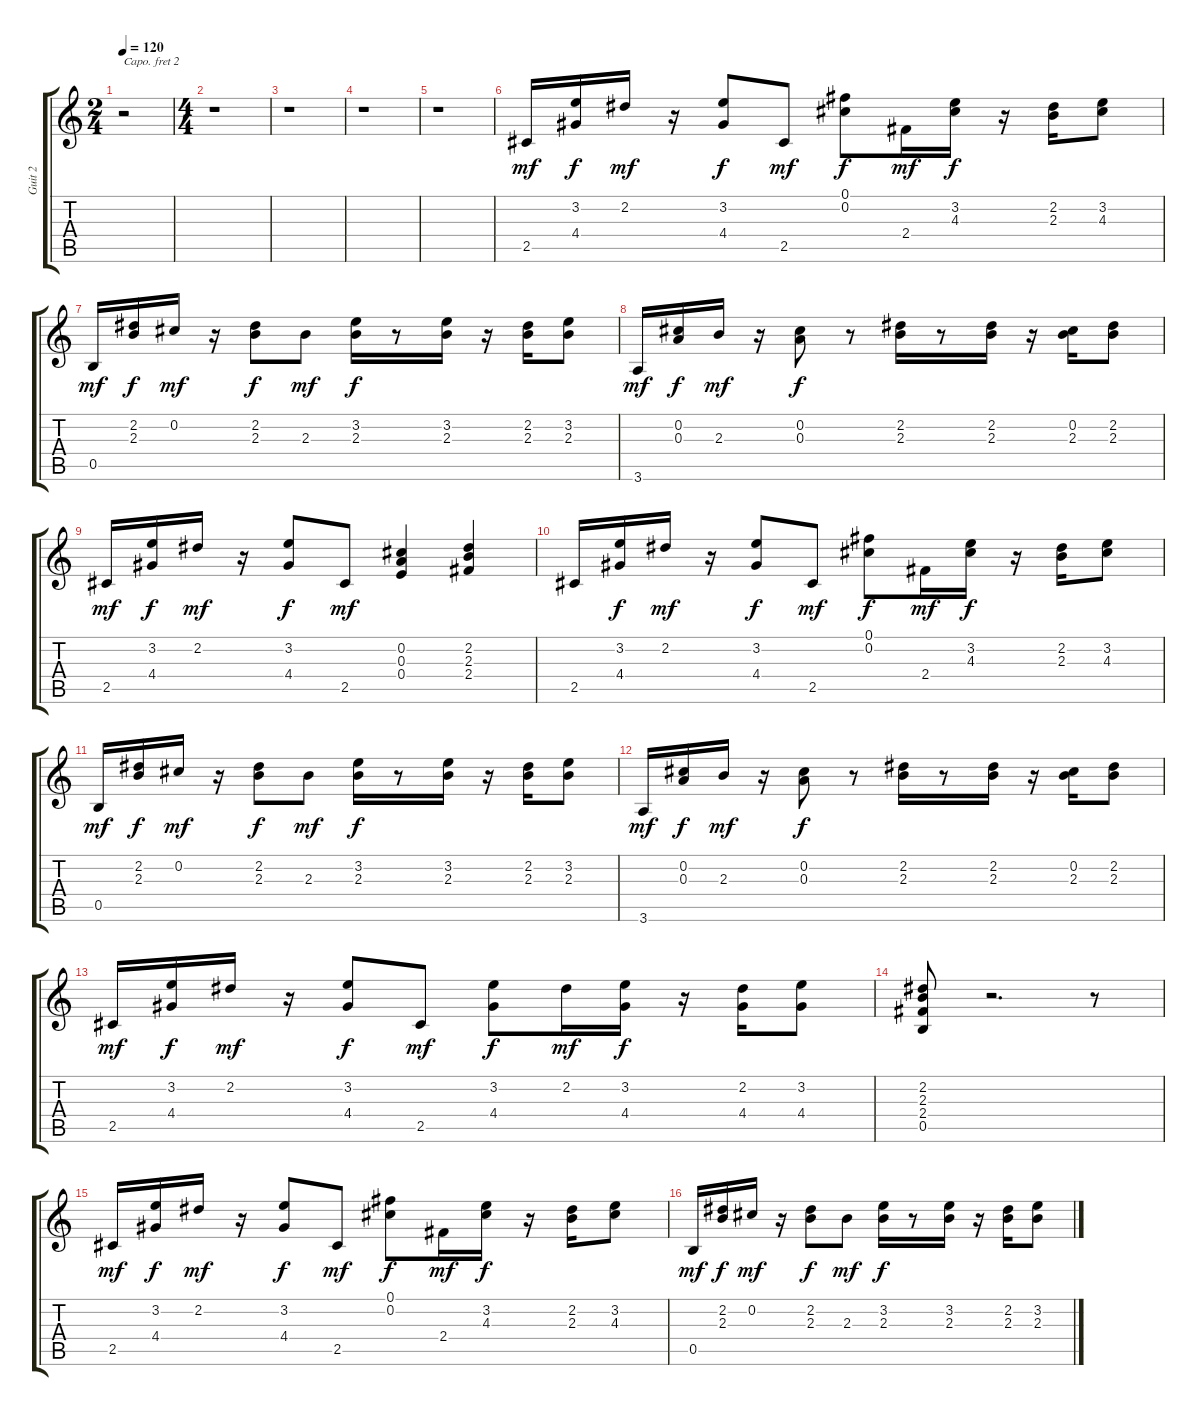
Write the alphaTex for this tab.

\track ("Guit 2" "Guit 2") {instrument electricguitarclean}
\staff {score tabs}
\capo 2
\tuning (E4 B3 G3 D3 A2 E2) {hide}
\ts (2 4)
\tempo 120
\clef g2
\ks c
r.2{dy mf instrument electricguitarclean} |
\ts (4 4)
r.1 |
r.1 |
r.1 |
r.1 |
2.5.16{balance 2} (3.2 4.4).16{dy f} 2.2.16{dy mf} r.16 (3.2 4.4).8{dy f} 2.5.8{dy mf} (0.1 0.2).8{dy f} 2.4.16{dy mf} (3.2 4.3).16{dy f} r.16 (2.2 2.3).16 (3.2 4.3).8 |
0.5.16{dy mf} (2.2 2.3).16{dy f} 0.2.16{dy mf} r.16 (2.2 2.3).8{dy f} 2.3.8{dy mf} (3.2 2.3).16{dy f} r.8 (3.2 2.3).16 r.16 (2.2 2.3).16 (3.2 2.3).8 |
3.6.16{dy mf} (0.2 0.3).16{dy f} 2.3.16{dy mf} r.16 (0.2 0.3).8{dy f} r.8 (2.2 2.3).16 r.8 (2.2 2.3).16 r.16 (0.2 2.3).16 (2.2 2.3).8 |
2.5.16{dy mf} (3.2 4.4).16{dy f} 2.2.16{dy mf} r.16 (3.2 4.4).8{dy f} 2.5.8{dy mf} (0.2 0.3 0.4).4 (2.2 2.3 2.4).4 |
2.5.16 (3.2 4.4).16{dy f} 2.2.16{dy mf} r.16 (3.2 4.4).8{dy f} 2.5.8{dy mf} (0.1 0.2).8{dy f} 2.4.16{dy mf} (3.2 4.3).16{dy f} r.16 (2.2 2.3).16 (3.2 4.3).8 |
0.5.16{dy mf} (2.2 2.3).16{dy f} 0.2.16{dy mf} r.16 (2.2 2.3).8{dy f} 2.3.8{dy mf} (3.2 2.3).16{dy f} r.8 (3.2 2.3).16 r.16 (2.2 2.3).16 (3.2 2.3).8 |
3.6.16{dy mf} (0.2 0.3).16{dy f} 2.3.16{dy mf} r.16 (0.2 0.3).8{dy f} r.8 (2.2 2.3).16 r.8 (2.2 2.3).16 r.16 (0.2 2.3).16 (2.2 2.3).8 |
2.5.16{dy mf} (3.2 4.4).16{dy f} 2.2.16{dy mf} r.16 (3.2 4.4).8{dy f} 2.5.8{dy mf} (3.2 4.4).8{dy f} 2.2.16{dy mf} (3.2 4.4).16{dy f} r.16 (2.2 4.4).16 (3.2 4.4).8 |
(2.2 2.3 2.4 0.5).8 r.2{d} r.8 |
2.5.16{dy mf} (3.2 4.4).16{dy f} 2.2.16{dy mf} r.16 (3.2 4.4).8{dy f} 2.5.8{dy mf} (0.1 0.2).8{dy f} 2.4.16{dy mf} (3.2 4.3).16{dy f} r.16 (2.2 2.3).16 (3.2 4.3).8 |
0.5.16{dy mf} (2.2 2.3).16{dy f} 0.2.16{dy mf} r.16 (2.2 2.3).8{dy f} 2.3.8{dy mf} (3.2 2.3).16{dy f} r.8 (3.2 2.3).16 r.16 (2.2 2.3).16 (3.2 2.3).8
